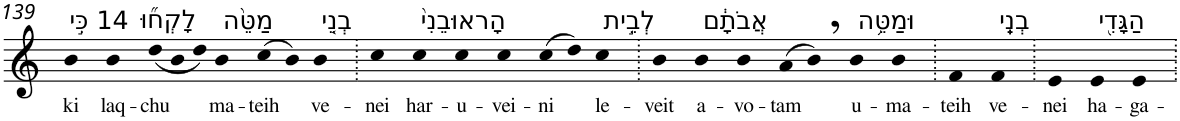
**kern	**text
*part1	*part1
*staff1	*staff1
*I"Piano	*
*I'Pno	*
!!LO:PB:g=z
*clefG2	*
*k[]	*
=139	=139
!LO:TX:a:t=14 כִּ֣י	!
!	!LO:LY:b
4b	ki
!LO:TX:a:t=לָקְח֞וּ	!
!	!LO:LY:b
4b	laq-
*Xtuplet	*
!	!LO:LY:b
(<12dd	-chu
12b	.
12dd)	.
!LO:TX:a:t=מַטֵּ֨ה	!
!	!LO:LY:b
4b	ma-
!	!LO:LY:b
(>8cc	-teih
8b)	.
!LO:TX:a:t=בְנֵ֤י	!
!	!LO:LY:b
4b	ve-
=140.	=140.
!	!LO:LY:b
4cc	-nei
!LO:TX:a:t=הָראוּבֵנִי֙	!
!	!LO:LY:b
4cc	har-
!	!LO:LY:b
4cc	-u-
!	!LO:LY:b
4cc	-vei-
!	!LO:LY:b
(>8cc	-ni
8dd)	.
!LO:TX:a:t=לְבֵ֣ית	!
!	!LO:LY:b
4cc	le-
=141.	=141.
!	!LO:LY:b
4b	-veit
!LO:TX:a:t=אֲבֹתָ֔ם	!
!	!LO:LY:b
4b	a-
!	!LO:LY:b
4b	-vo-
!	!LO:LY:b
(>8a	-tam
8b,)	.
!LO:TX:a:t=וּמַטֵּ֥ה	!
!	!LO:LY:b
4b	u-
!	!LO:LY:b
4b	-ma-
=142.	=142.
!	!LO:LY:b
4f	-teih
!LO:TX:a:t=בְנֵֽי	!
!	!LO:LY:b
4f	ve-
=143.	=143.
!	!LO:LY:b
4e	-nei
!LO:TX:a:t=הַגָּדִ֖י	!
!	!LO:LY:b
4e	ha-
!	!LO:LY:b
4e	-ga-
=.	=.
*-	*-
